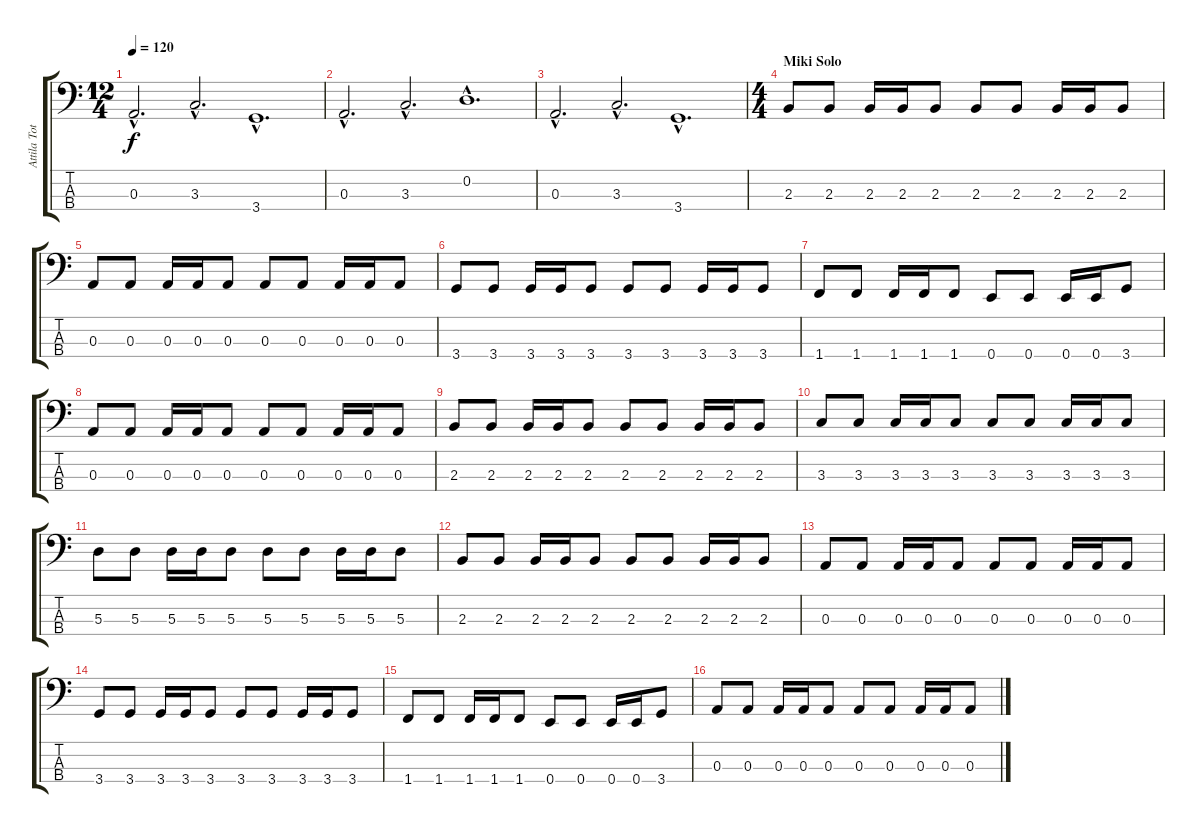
\track ("Attila Toth" "Attila Tot") {instrument electricbasspick}
\staff {score tabs}
\tuning (G2 D2 A1 E1) {hide}
\ts (12 4)
\tempo 120
\clef f4
\ks c
0.3{hac}.2{d dy f} 3.3{hac}.2{d} 3.4{hac}.1{d} |
0.3{hac}.2{d} 3.3{hac}.2{d} 0.2{hac}.1{d} |
0.3{hac}.2{d} 3.3{hac}.2{d} 3.4{hac}.1{d} |
\ts (4 4)
\section ("" "Miki Solo")
2.3.8 2.3.8 2.3.16 2.3.16 2.3.8 2.3.8 2.3.8 2.3.16 2.3.16 2.3.8 |
0.3.8 0.3.8 0.3.16 0.3.16 0.3.8 0.3.8 0.3.8 0.3.16 0.3.16 0.3.8 |
3.4.8 3.4.8 3.4.16 3.4.16 3.4.8 3.4.8 3.4.8 3.4.16 3.4.16 3.4.8 |
1.4.8 1.4.8 1.4.16 1.4.16 1.4.8 0.4.8 0.4.8 0.4.16 0.4.16 3.4.8 |
0.3.8 0.3.8 0.3.16 0.3.16 0.3.8 0.3.8 0.3.8 0.3.16 0.3.16 0.3.8 |
2.3.8 2.3.8 2.3.16 2.3.16 2.3.8 2.3.8 2.3.8 2.3.16 2.3.16 2.3.8 |
3.3.8 3.3.8 3.3.16 3.3.16 3.3.8 3.3.8 3.3.8 3.3.16 3.3.16 3.3.8 |
5.3.8 5.3.8 5.3.16 5.3.16 5.3.8 5.3.8 5.3.8 5.3.16 5.3.16 5.3.8 |
2.3.8 2.3.8 2.3.16 2.3.16 2.3.8 2.3.8 2.3.8 2.3.16 2.3.16 2.3.8 |
0.3.8 0.3.8 0.3.16 0.3.16 0.3.8 0.3.8 0.3.8 0.3.16 0.3.16 0.3.8 |
3.4.8 3.4.8 3.4.16 3.4.16 3.4.8 3.4.8 3.4.8 3.4.16 3.4.16 3.4.8 |
1.4.8 1.4.8 1.4.16 1.4.16 1.4.8 0.4.8 0.4.8 0.4.16 0.4.16 3.4.8 |
0.3.8 0.3.8 0.3.16 0.3.16 0.3.8 0.3.8 0.3.8 0.3.16 0.3.16 0.3.8
